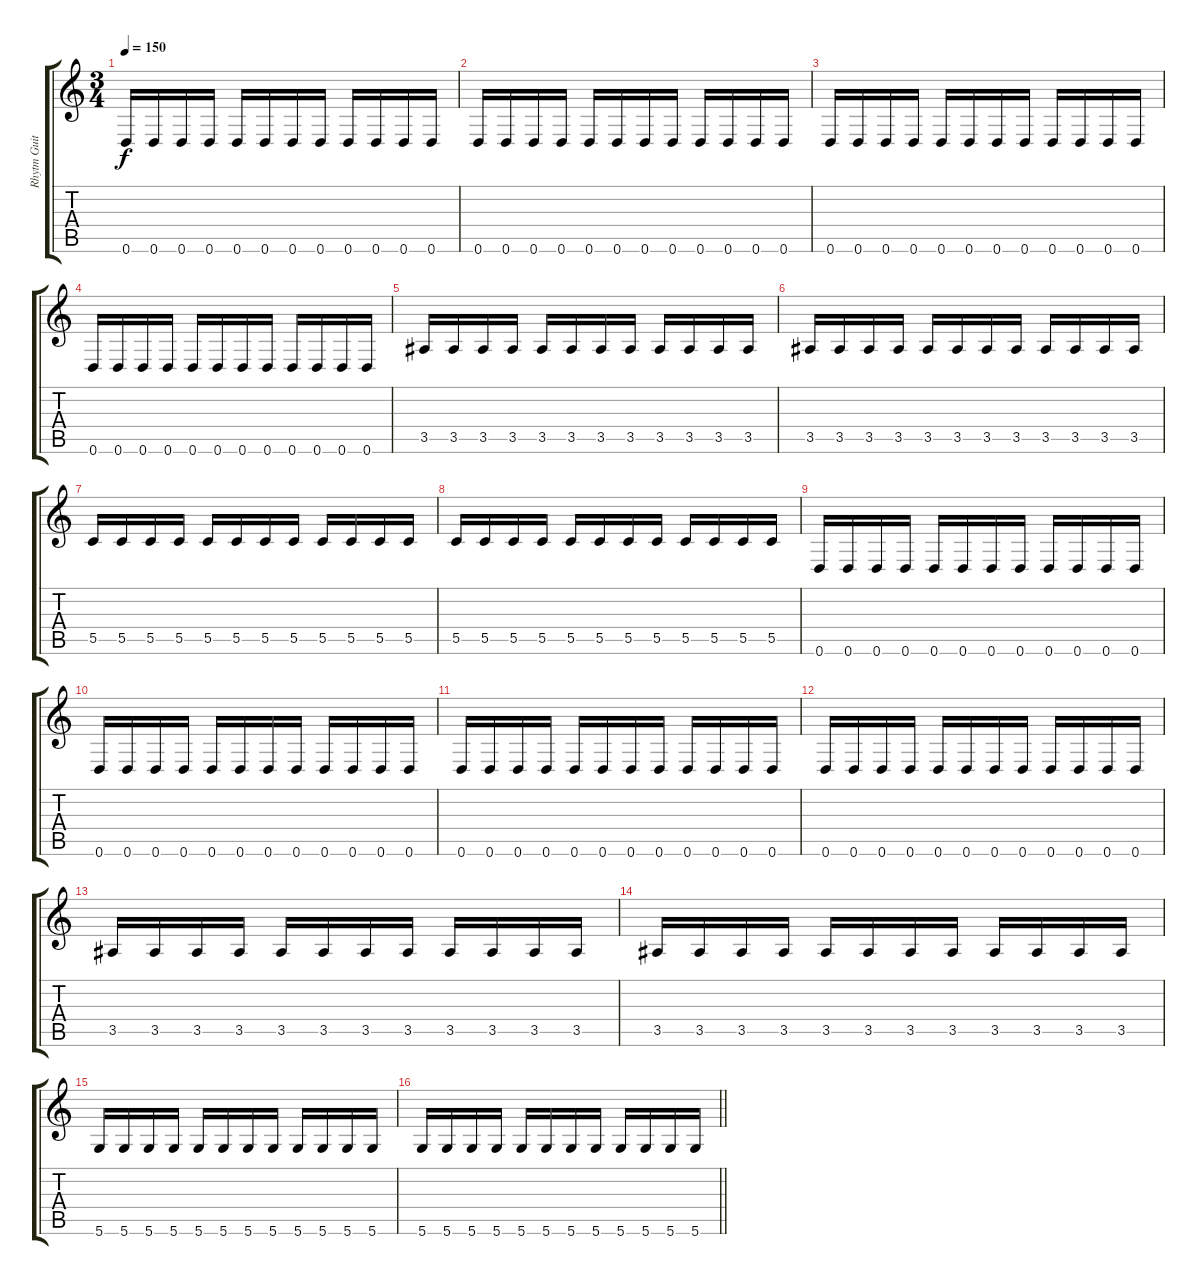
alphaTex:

\track ("Rhytm Guitar R" "Rhytm Guit") {instrument overdrivenguitar}
\staff {score tabs}
\tuning (D4 A3 F3 C3 G2 D2) {hide}
\ts (3 4)
\tempo 150
\clef g2
\ks c
0.6.16{dy f} 0.6.16 0.6.16 0.6.16 0.6.16 0.6.16 0.6.16 0.6.16 0.6.16 0.6.16 0.6.16 0.6.16 |
0.6.16 0.6.16 0.6.16 0.6.16 0.6.16 0.6.16 0.6.16 0.6.16 0.6.16 0.6.16 0.6.16 0.6.16 |
0.6.16 0.6.16 0.6.16 0.6.16 0.6.16 0.6.16 0.6.16 0.6.16 0.6.16 0.6.16 0.6.16 0.6.16 |
0.6.16 0.6.16 0.6.16 0.6.16 0.6.16 0.6.16 0.6.16 0.6.16 0.6.16 0.6.16 0.6.16 0.6.16 |
3.5.16 3.5.16 3.5.16 3.5.16 3.5.16 3.5.16 3.5.16 3.5.16 3.5.16 3.5.16 3.5.16 3.5.16 |
3.5.16 3.5.16 3.5.16 3.5.16 3.5.16 3.5.16 3.5.16 3.5.16 3.5.16 3.5.16 3.5.16 3.5.16 |
5.5.16 5.5.16 5.5.16 5.5.16 5.5.16 5.5.16 5.5.16 5.5.16 5.5.16 5.5.16 5.5.16 5.5.16 |
5.5.16 5.5.16 5.5.16 5.5.16 5.5.16 5.5.16 5.5.16 5.5.16 5.5.16 5.5.16 5.5.16 5.5.16 |
0.6.16 0.6.16 0.6.16 0.6.16 0.6.16 0.6.16 0.6.16 0.6.16 0.6.16 0.6.16 0.6.16 0.6.16 |
0.6.16 0.6.16 0.6.16 0.6.16 0.6.16 0.6.16 0.6.16 0.6.16 0.6.16 0.6.16 0.6.16 0.6.16 |
0.6.16 0.6.16 0.6.16 0.6.16 0.6.16 0.6.16 0.6.16 0.6.16 0.6.16 0.6.16 0.6.16 0.6.16 |
0.6.16 0.6.16 0.6.16 0.6.16 0.6.16 0.6.16 0.6.16 0.6.16 0.6.16 0.6.16 0.6.16 0.6.16 |
3.5.16 3.5.16 3.5.16 3.5.16 3.5.16 3.5.16 3.5.16 3.5.16 3.5.16 3.5.16 3.5.16 3.5.16 |
3.5.16 3.5.16 3.5.16 3.5.16 3.5.16 3.5.16 3.5.16 3.5.16 3.5.16 3.5.16 3.5.16 3.5.16 |
5.6.16 5.6.16 5.6.16 5.6.16 5.6.16 5.6.16 5.6.16 5.6.16 5.6.16 5.6.16 5.6.16 5.6.16 |
\barLineRight lightlight
5.6.16 5.6.16 5.6.16 5.6.16 5.6.16 5.6.16 5.6.16 5.6.16 5.6.16 5.6.16 5.6.16 5.6.16
